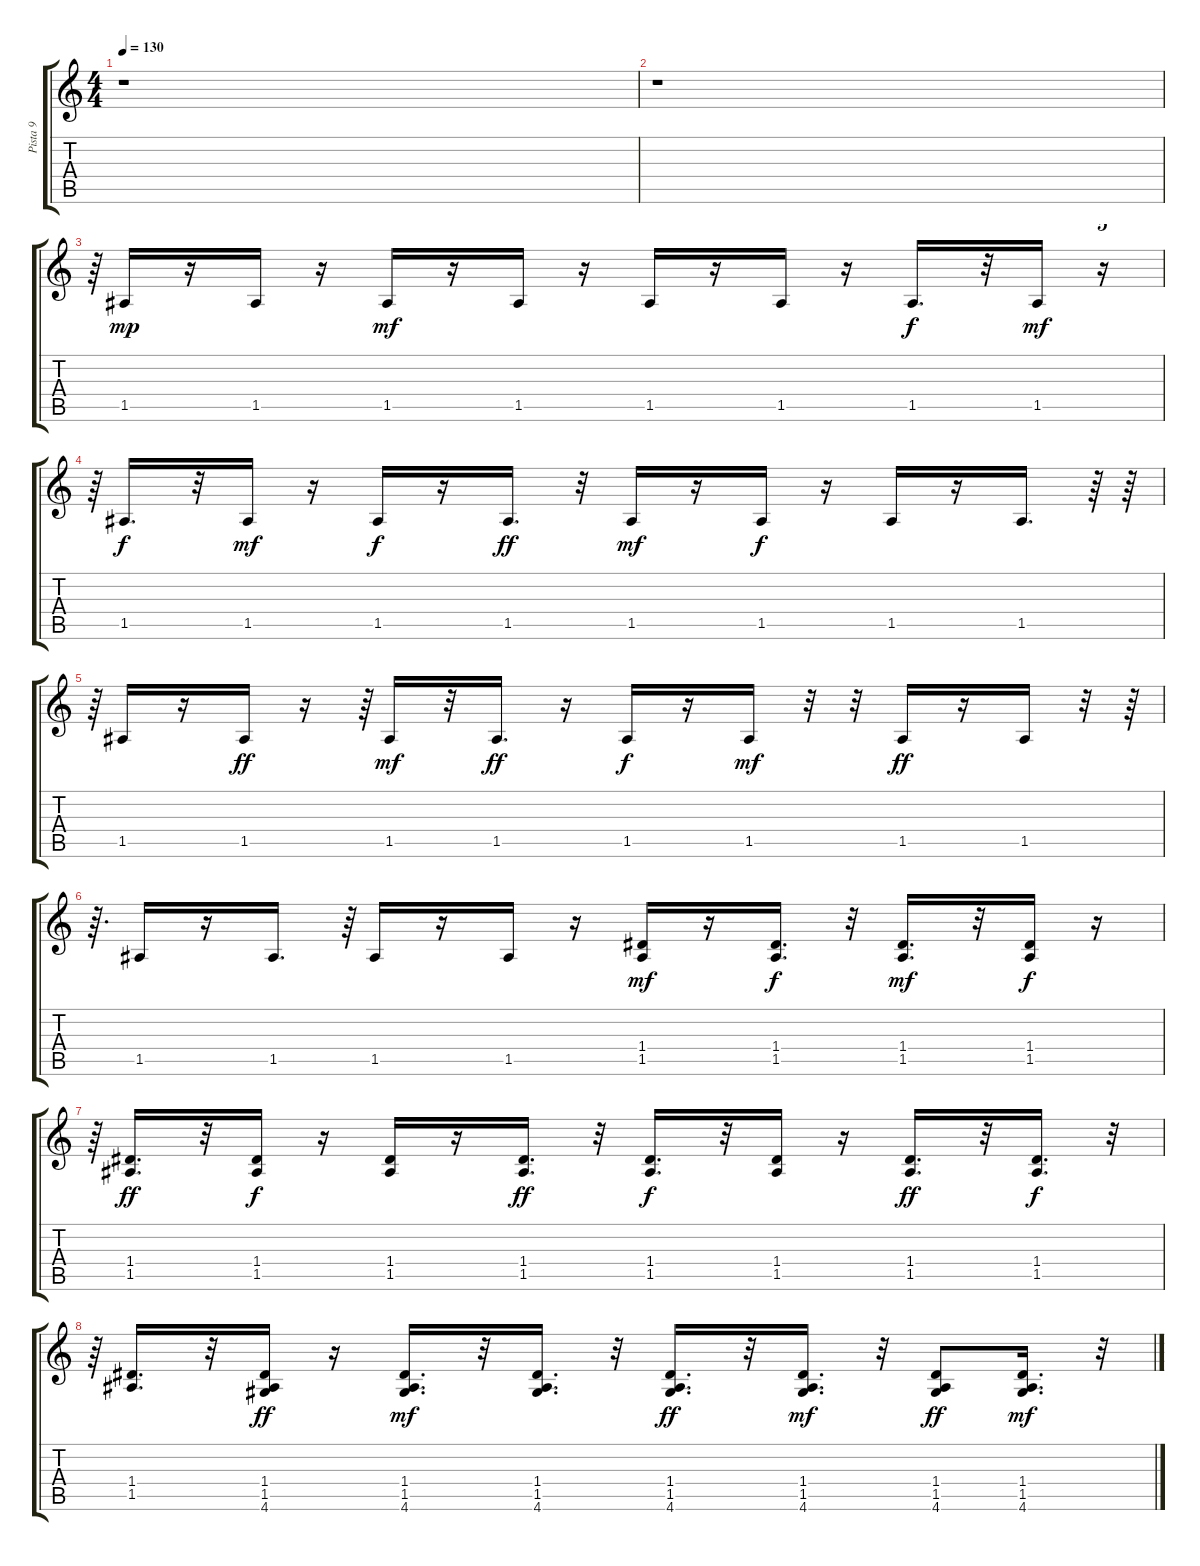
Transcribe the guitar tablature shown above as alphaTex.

\track ("Pista 9" "Pista 9") {instrument distortionguitar}
\staff {score tabs}
\tuning (E4 B3 G3 D3 A2 E2) {hide}
\ts (4 4)
\tempo 130
\clef g2
\ks c
r.1{dy f} |
r.1 |
r.64{tu (5 4)} 1.5.16{dy mp} r.16 1.5.16 r.16 1.5.16{dy mf} r.16 1.5.16 r.16 1.5.16 r.16 1.5.16 r.16 1.5.16{d dy f} r.32 1.5.16{dy mf} r.16{tu (5 4)} |
r.64{tu (5 4)} 1.5.16{d dy f} r.32 1.5.16{dy mf} r.16 1.5.16{dy f} r.16 1.5.16{d dy ff} r.32 1.5.16{dy mf} r.16 1.5.16{dy f} r.16 1.5.16 r.16 1.5.16{d} r.64 r.64 |
r.64{tu (5 4)} 1.5.16 r.16 1.5.16{dy ff} r.16 r.64{tu (3 2)} 1.5.16{dy mf} r.32 1.5.16{d dy ff} r.16 1.5.16{dy f} r.16 1.5.16{dy mf} r.32 r.32 1.5.16{dy ff} r.16 1.5.16 r.32 r.64 |
r.64{d} 1.5.16 r.16 1.5.16{d} r.64{tu (3 2)} 1.5.16 r.16 1.5.16 r.16 (1.4 1.5).16{dy mf} r.16 (1.4 1.5).16{d dy f} r.32 (1.4 1.5).16{d dy mf} r.32 (1.4 1.5).16{dy f} r.16 |
r.64 (1.4 1.5).16{d dy ff} r.32 (1.4 1.5).16{dy f} r.16 (1.4 1.5).16 r.16 (1.4 1.5).16{d dy ff} r.32 (1.4 1.5).16{d dy f} r.32 (1.4 1.5).16 r.16 (1.4 1.5).16{d dy ff} r.32 (1.4 1.5).16{d dy f} r.32 |
r.64 (1.4 1.5).16{d} r.32 (1.4 1.5 4.6).16{dy ff} r.16 (1.4 1.5 4.6).16{d dy mf} r.32 (1.4 1.5 4.6).16{d} r.32 (1.4 1.5 4.6).16{d dy ff} r.32 (1.4 1.5 4.6).16{d dy mf} r.32 (1.4 1.5 4.6).8{dy ff} (1.4 1.5 4.6).16{d dy mf} r.32
